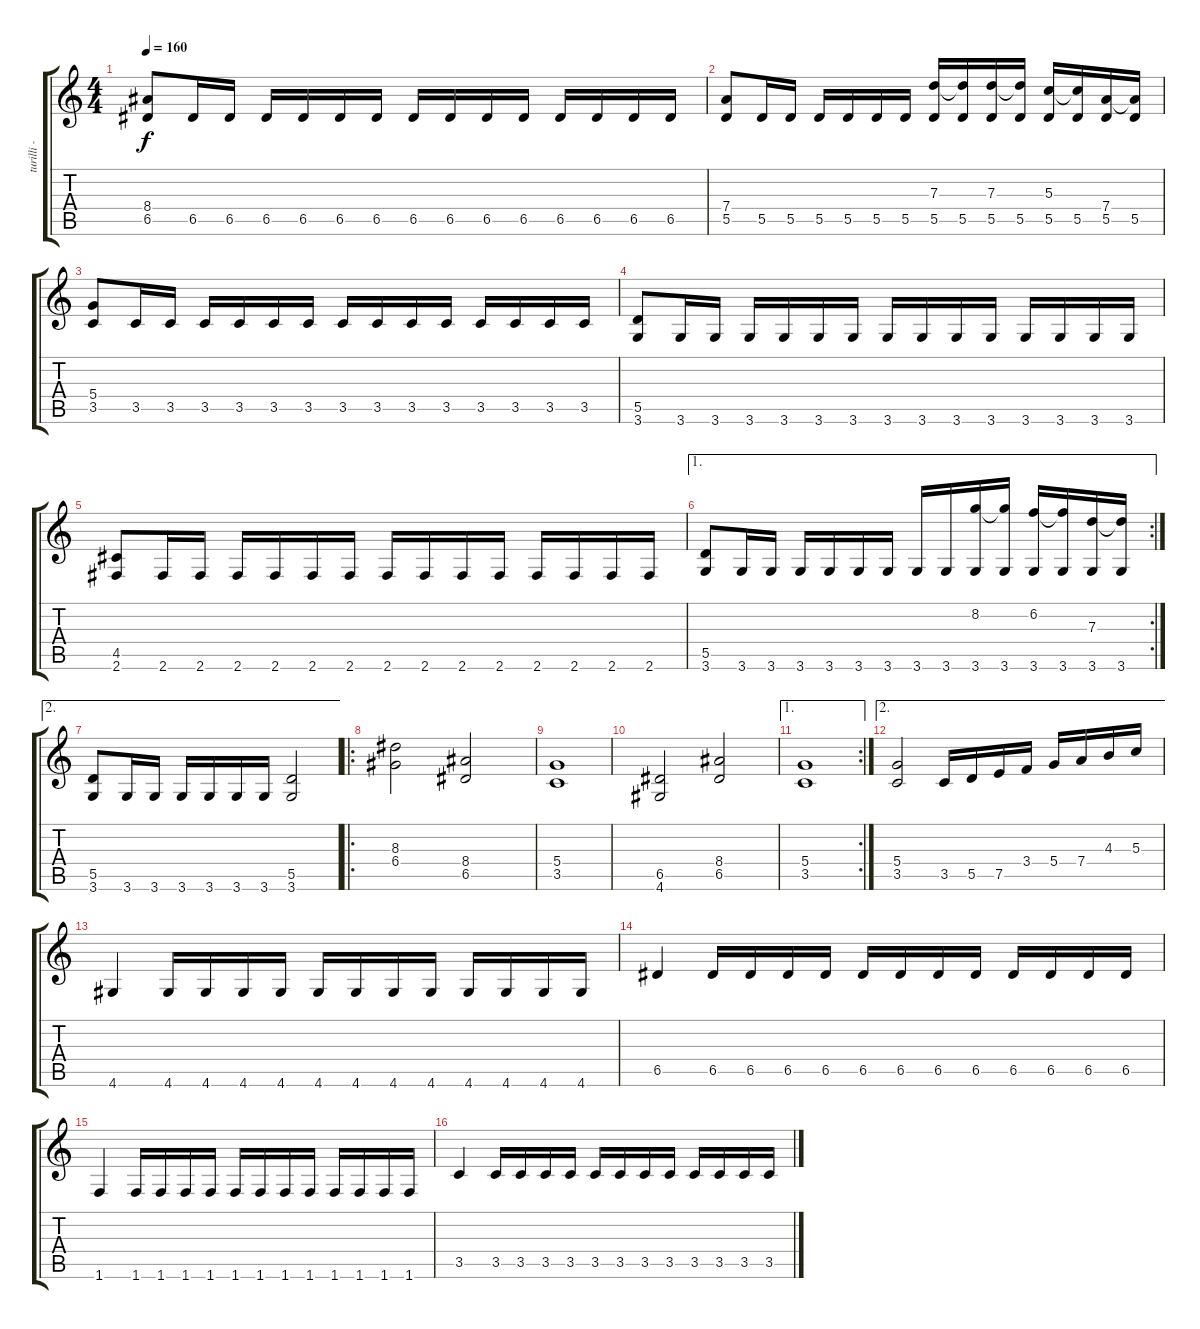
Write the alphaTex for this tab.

\track ("turilli - lequerin (izzi-jay)" "turilli - ") {instrument distortionguitar}
\staff {score tabs}
\tuning (E4 B3 G3 D3 A2 E2) {hide}
\ts (4 4)
\tempo 160
\clef g2
\ks c
(8.4 6.5).8{dy f} 6.5.16 6.5.16 6.5.16 6.5.16 6.5.16 6.5.16 6.5.16 6.5.16 6.5.16 6.5.16 6.5.16 6.5.16 6.5.16 6.5.16 |
(7.4 5.5).8 5.5.16 5.5.16 5.5.16 5.5.16 5.5.16 5.5.16 (7.3 5.5).16 (7.3{t} 5.5).16 (7.3 5.5).16 (7.3{t} 5.5).16 (5.3 5.5).16 (5.3{t} 5.5).16 (7.4 5.5).16 (7.4{t} 5.5).16 |
(5.4 3.5).8 3.5.16 3.5.16 3.5.16 3.5.16 3.5.16 3.5.16 3.5.16 3.5.16 3.5.16 3.5.16 3.5.16 3.5.16 3.5.16 3.5.16 |
(5.5 3.6).8 3.6.16 3.6.16 3.6.16 3.6.16 3.6.16 3.6.16 3.6.16 3.6.16 3.6.16 3.6.16 3.6.16 3.6.16 3.6.16 3.6.16 |
(4.5 2.6).8 2.6.16 2.6.16 2.6.16 2.6.16 2.6.16 2.6.16 2.6.16 2.6.16 2.6.16 2.6.16 2.6.16 2.6.16 2.6.16 2.6.16 |
\ae 1
\rc 2
(5.5 3.6).8 3.6.16 3.6.16 3.6.16 3.6.16 3.6.16 3.6.16 3.6.16 3.6.16 (8.2 3.6).16 (8.2{t} 3.6).16 (6.2 3.6).16 (6.2{t} 3.6).16 (7.3 3.6).16 (7.3{t} 3.6).16 |
\ae 2
(5.5 3.6).8 3.6.16 3.6.16 3.6.16 3.6.16 3.6.16 3.6.16 (5.5 3.6).2 |
\ro
(8.3 6.4).2 (8.4 6.5).2 |
(5.4 3.5).1 |
(6.5 4.6).2 (8.4 6.5).2 |
\ae 1
\rc 2
(5.4 3.5).1 |
\ae 2
(5.4 3.5).2 3.5.16 5.5.16 7.5.16 3.4.16 5.4.16 7.4.16 4.3.16 5.3.16 |
4.6.4 4.6.16 4.6.16 4.6.16 4.6.16 4.6.16 4.6.16 4.6.16 4.6.16 4.6.16 4.6.16 4.6.16 4.6.16 |
6.5.4 6.5.16 6.5.16 6.5.16 6.5.16 6.5.16 6.5.16 6.5.16 6.5.16 6.5.16 6.5.16 6.5.16 6.5.16 |
1.6.4 1.6.16 1.6.16 1.6.16 1.6.16 1.6.16 1.6.16 1.6.16 1.6.16 1.6.16 1.6.16 1.6.16 1.6.16 |
3.5.4 3.5.16 3.5.16 3.5.16 3.5.16 3.5.16 3.5.16 3.5.16 3.5.16 3.5.16 3.5.16 3.5.16 3.5.16
